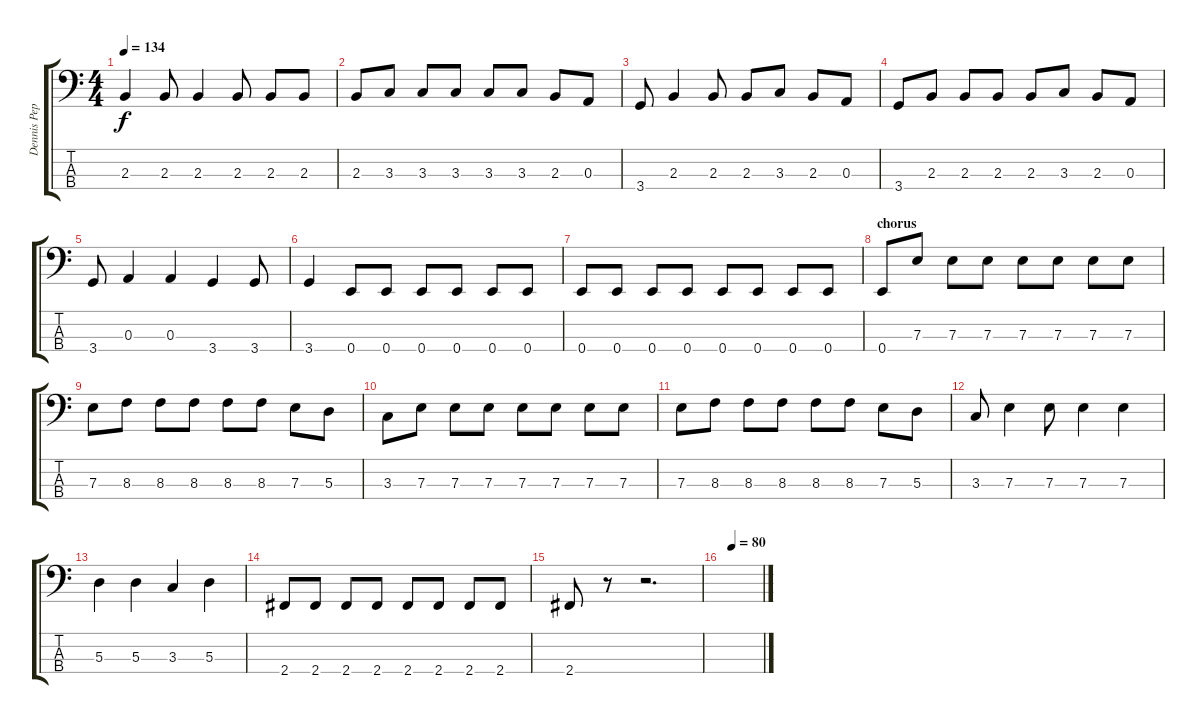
\track ("Dennis Pepa" "Dennis Pep") {instrument electricbassfinger}
\staff {score tabs}
\tuning (G2 D2 A1 E1) {hide}
\ts (4 4)
\tempo 134
\clef f4
\ks c
2.3.4{dy f} 2.3.8 2.3.4 2.3.8 2.3.8 2.3.8 |
2.3.8 3.3.8 3.3.8 3.3.8 3.3.8 3.3.8 2.3.8 0.3.8 |
3.4.8 2.3.4 2.3.8 2.3.8 3.3.8 2.3.8 0.3.8 |
3.4.8 2.3.8 2.3.8 2.3.8 2.3.8 3.3.8 2.3.8 0.3.8 |
3.4.8 0.3.4 0.3.4 3.4.4 3.4.8 |
3.4.4 0.4.8 0.4.8 0.4.8 0.4.8 0.4.8 0.4.8 |
0.4.8 0.4.8 0.4.8 0.4.8 0.4.8 0.4.8 0.4.8 0.4.8 |
\section ("" "chorus")
0.4.8 7.3.8 7.3.8 7.3.8 7.3.8 7.3.8 7.3.8 7.3.8 |
7.3.8 8.3.8 8.3.8 8.3.8 8.3.8 8.3.8 7.3.8 5.3.8 |
3.3.8 7.3.8 7.3.8 7.3.8 7.3.8 7.3.8 7.3.8 7.3.8 |
7.3.8 8.3.8 8.3.8 8.3.8 8.3.8 8.3.8 7.3.8 5.3.8 |
3.3.8 7.3.4 7.3.8 7.3.4 7.3.4 |
5.3.4 5.3.4 3.3.4 5.3.4 |
2.4.8 2.4.8 2.4.8 2.4.8 2.4.8 2.4.8 2.4.8 2.4.8 |
2.4.8 r.8 r.2{d} |
\tempo (80 0.25)
